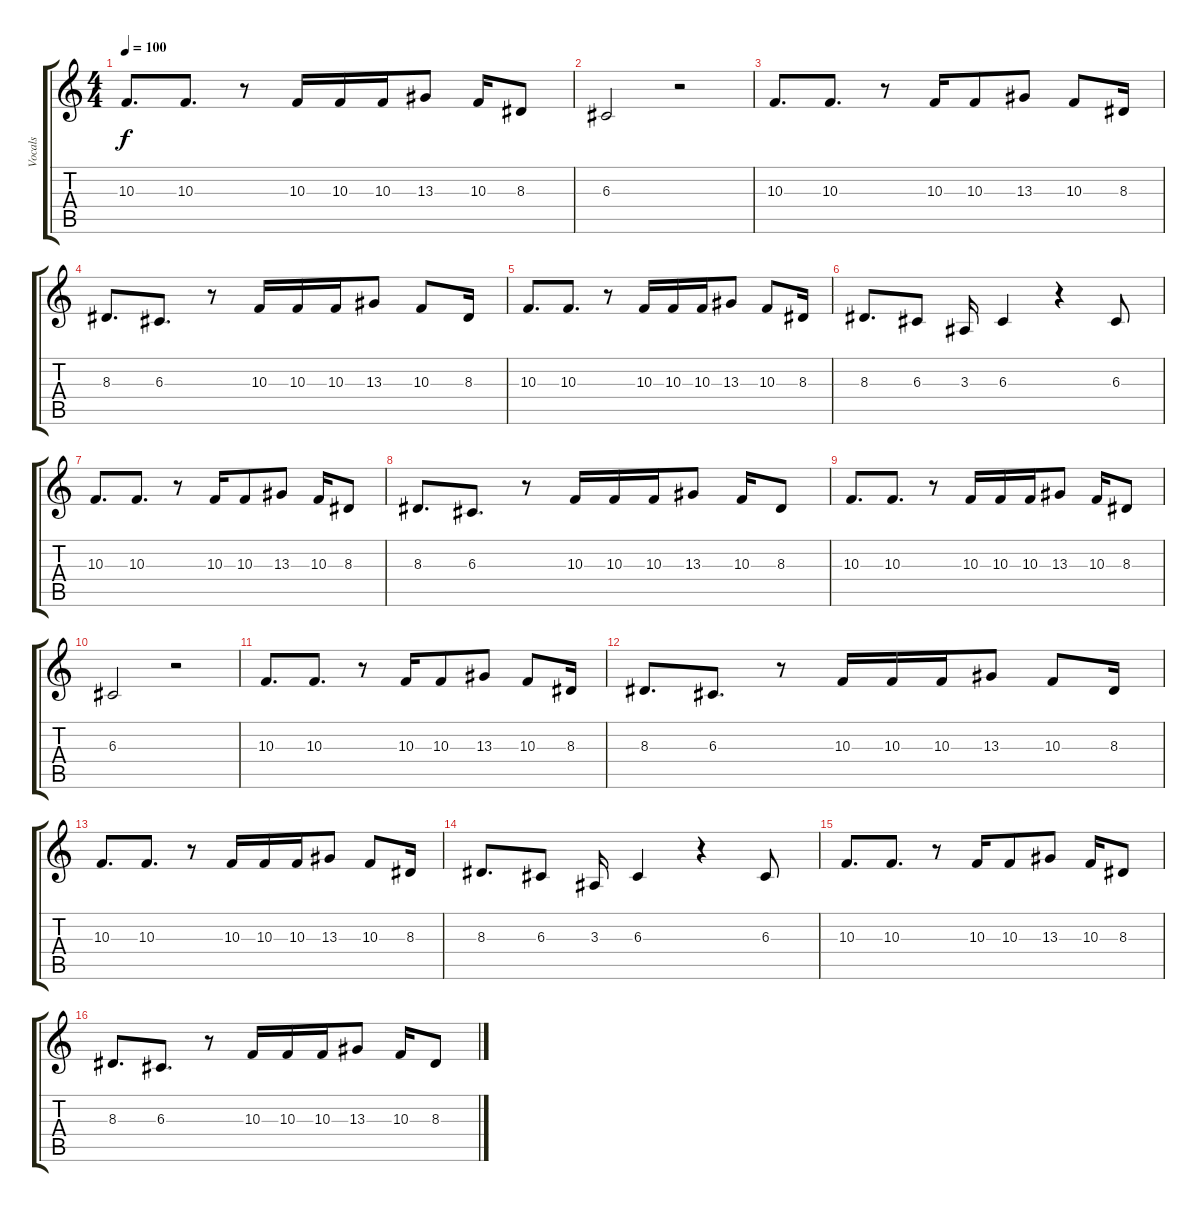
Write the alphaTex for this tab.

\track ("Vocals" "Vocals") {instrument trumpet}
\staff {score tabs}
\tuning (E4 B3 G3 D3 A2 E2) {hide}
\ts (4 4)
\tempo 100
\clef g2
\ks c
10.3.8{d dy f} 10.3.8{d} r.8 10.3.16 10.3.16 10.3.16 13.3.8 10.3.16 8.3.8 |
6.3.2 r.2 |
10.3.8{d} 10.3.8{d} r.8 10.3.16 10.3.8 13.3.8 10.3.8 8.3.16 |
8.3.8{d} 6.3.8{d} r.8 10.3.16 10.3.16 10.3.16 13.3.8 10.3.8 8.3.16 |
10.3.8{d} 10.3.8{d} r.8 10.3.16 10.3.16 10.3.16 13.3.8 10.3.8 8.3.16 |
8.3.8{d} 6.3.8 3.3.16 6.3.4 r.4 6.3.8 |
10.3.8{d} 10.3.8{d} r.8 10.3.16 10.3.8 13.3.8 10.3.16 8.3.8 |
8.3.8{d} 6.3.8{d} r.8 10.3.16 10.3.16 10.3.16 13.3.8 10.3.16 8.3.8 |
10.3.8{d} 10.3.8{d} r.8 10.3.16 10.3.16 10.3.16 13.3.8 10.3.16 8.3.8 |
6.3.2 r.2 |
10.3.8{d} 10.3.8{d} r.8 10.3.16 10.3.8 13.3.8 10.3.8 8.3.16 |
8.3.8{d} 6.3.8{d} r.8 10.3.16 10.3.16 10.3.16 13.3.8 10.3.8 8.3.16 |
10.3.8{d} 10.3.8{d} r.8 10.3.16 10.3.16 10.3.16 13.3.8 10.3.8 8.3.16 |
8.3.8{d} 6.3.8 3.3.16 6.3.4 r.4 6.3.8 |
10.3.8{d} 10.3.8{d} r.8 10.3.16 10.3.8 13.3.8 10.3.16 8.3.8 |
8.3.8{d} 6.3.8{d} r.8 10.3.16 10.3.16 10.3.16 13.3.8 10.3.16 8.3.8
